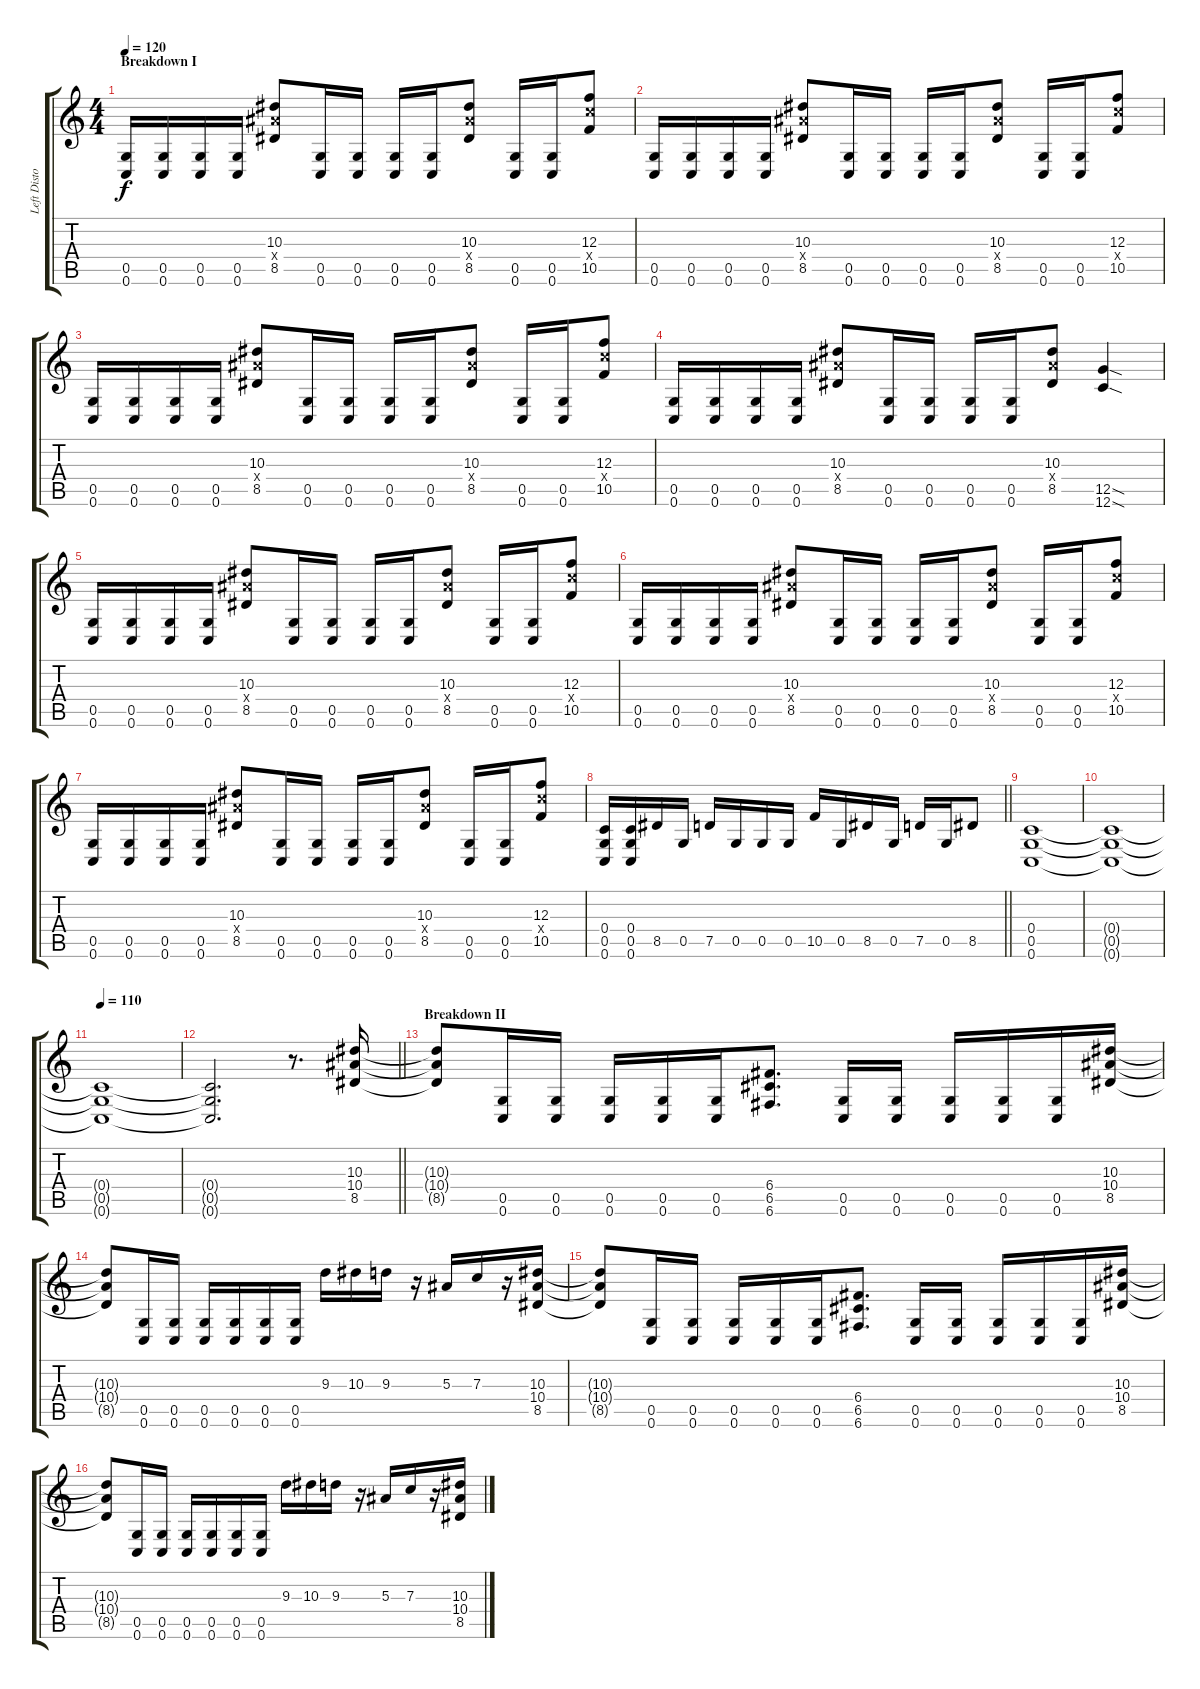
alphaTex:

\track ("Left Distorted" "Left Disto") {instrument distortionguitar}
\staff {score tabs}
\tuning (D4 A3 F3 C3 G2 C2) {hide}
\ts (4 4)
\section ("" "Breakdown I")
\tempo 120
\clef g2
\ks c
(0.5 0.6).16{dy f} (0.5 0.6).16 (0.5 0.6).16 (0.5 0.6).16 (10.3 10.4{x} 8.5).8 (0.5 0.6).16 (0.5 0.6).16 (0.5 0.6).16 (0.5 0.6).16 (10.3 10.4{x} 8.5).8 (0.5 0.6).16 (0.5 0.6).16 (12.3 12.4{x} 10.5).8 |
(0.5 0.6).16 (0.5 0.6).16 (0.5 0.6).16 (0.5 0.6).16 (10.3 10.4{x} 8.5).8 (0.5 0.6).16 (0.5 0.6).16 (0.5 0.6).16 (0.5 0.6).16 (10.3 10.4{x} 8.5).8 (0.5 0.6).16 (0.5 0.6).16 (12.3 12.4{x} 10.5).8 |
(0.5 0.6).16 (0.5 0.6).16 (0.5 0.6).16 (0.5 0.6).16 (10.3 10.4{x} 8.5).8 (0.5 0.6).16 (0.5 0.6).16 (0.5 0.6).16 (0.5 0.6).16 (10.3 10.4{x} 8.5).8 (0.5 0.6).16 (0.5 0.6).16 (12.3 12.4{x} 10.5).8 |
(0.5 0.6).16 (0.5 0.6).16 (0.5 0.6).16 (0.5 0.6).16 (10.3 10.4{x} 8.5).8 (0.5 0.6).16 (0.5 0.6).16 (0.5 0.6).16 (0.5 0.6).16 (10.3 10.4{x} 8.5).8 (12.5{sod} 12.6{sod}).4 |
(0.5 0.6).16 (0.5 0.6).16 (0.5 0.6).16 (0.5 0.6).16 (10.3 10.4{x} 8.5).8 (0.5 0.6).16 (0.5 0.6).16 (0.5 0.6).16 (0.5 0.6).16 (10.3 10.4{x} 8.5).8 (0.5 0.6).16 (0.5 0.6).16 (12.3 12.4{x} 10.5).8 |
(0.5 0.6).16 (0.5 0.6).16 (0.5 0.6).16 (0.5 0.6).16 (10.3 10.4{x} 8.5).8 (0.5 0.6).16 (0.5 0.6).16 (0.5 0.6).16 (0.5 0.6).16 (10.3 10.4{x} 8.5).8 (0.5 0.6).16 (0.5 0.6).16 (12.3 12.4{x} 10.5).8 |
(0.5 0.6).16 (0.5 0.6).16 (0.5 0.6).16 (0.5 0.6).16 (10.3 10.4{x} 8.5).8 (0.5 0.6).16 (0.5 0.6).16 (0.5 0.6).16 (0.5 0.6).16 (10.3 10.4{x} 8.5).8 (0.5 0.6).16 (0.5 0.6).16 (12.3 12.4{x} 10.5).8 |
\barLineRight lightlight
(0.4 0.5 0.6).16 (0.4 0.5 0.6).16 8.5.16 0.5.16 7.5.16 0.5.16 0.5.16 0.5.16 10.5.16 0.5.16 8.5.16 0.5.16 7.5.16 0.5.16 8.5.8 |
(0.4 0.5 0.6).1 |
(0.4{t} 0.5{t} 0.6{t}).1 |
\tempo 110
(0.4{t} 0.5{t} 0.6{t}).1 |
\barLineRight lightlight
(0.4{t} 0.5{t} 0.6{t}).2{d} r.8{d} (10.3 10.4 8.5).16 |
\section ("" "Breakdown II")
(10.3{t} 10.4{t} 8.5{t}).8 (0.5 0.6).16 (0.5 0.6).16 (0.5 0.6).16 (0.5 0.6).16 (0.5 0.6).16 (6.4 6.5 6.6).8{d} (0.5 0.6).16 (0.5 0.6).16 (0.5 0.6).16 (0.5 0.6).16 (0.5 0.6).16 (10.3 10.4 8.5).16 |
(10.3{t} 10.4{t} 8.5{t}).8 (0.5 0.6).16 (0.5 0.6).16 (0.5 0.6).16 (0.5 0.6).16 (0.5 0.6).16 (0.5 0.6).16 9.3.16 10.3.16 9.3.16 r.16 5.3.16 7.3.16 r.16 (10.3 10.4 8.5).16 |
(10.3{t} 10.4{t} 8.5{t}).8 (0.5 0.6).16 (0.5 0.6).16 (0.5 0.6).16 (0.5 0.6).16 (0.5 0.6).16 (6.4 6.5 6.6).8{d} (0.5 0.6).16 (0.5 0.6).16 (0.5 0.6).16 (0.5 0.6).16 (0.5 0.6).16 (10.3 10.4 8.5).16 |
(10.3{t} 10.4{t} 8.5{t}).8 (0.5 0.6).16 (0.5 0.6).16 (0.5 0.6).16 (0.5 0.6).16 (0.5 0.6).16 (0.5 0.6).16 9.3.16 10.3.16 9.3.16 r.16 5.3.16 7.3.16 r.16 (10.3 10.4 8.5).16
